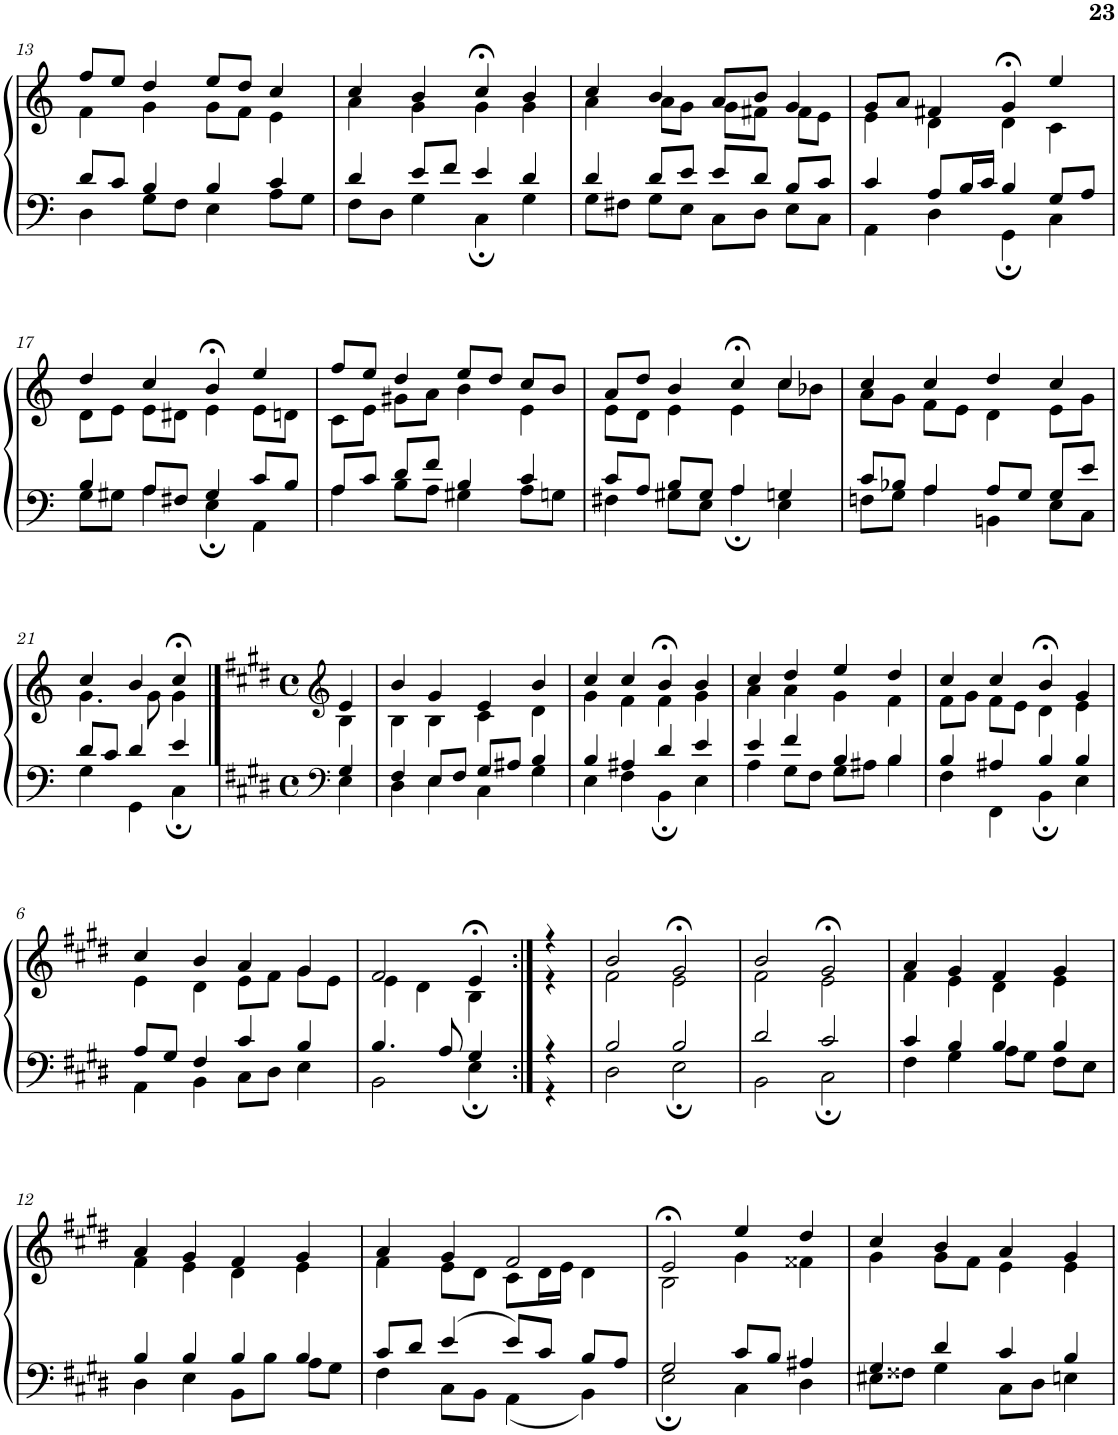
**kern	**kern
*part1	*part1
*staff2	*staff1
*I"Piano	*
*I'Pno	*
!!LO:PB:g=z
*clefF4	*clefG2
*k[]	*k[]
*M4/4	*M4/4
*met(c)	*met(c)
=13	=13
*^	*^
8d/L	4D\	8ff/L	4f\
8c/J	.	8ee/J	.
4B/	8G\L	4dd/	4g\
.	8F\J	.	.
4B/	4E\	8ee/L	8g\L
.	.	8dd/J	8f\J
4c/	8A\L	4cc/	4e\
.	8G\J	.	.
=14	=14	=14	=14
4d/	8F\L	4cc/	4a\
.	8D\J	.	.
8e/L	4G\	4b/	4g\
8f/J	.	.	.
4e/	4C;\	4cc;</	4g\
4d/	4G\	4b/	4g\
=15	=15	=15	=15
4d/	8G\L	4cc/	4a\
.	8F#X\J	.	.
8d/L	8G\L	4b/	8a\L
8e/J	8E\J	.	8g\J
8e/L	8C\L	8a/L	8g\L
8d/J	8D\J	8b/J	8f#X\J
8B/L	8E\L	4g/	8f#\L
8c/J	8C\J	.	8e\J
=16	=16	=16	=16
4c/	4AA\	8g/L	4e\
.	.	8a/J	.
8A/L	4D\	4f#X/	4d\
16B/L	.	.	.
16c/JJ	.	.	.
4B/	4GG;\	4g;</	4d\
8G/L	4C\	4ee/	4c\
8A/J	.	.	.
!!LO:LB:g=z	!!
=17	=17	=17	=17
4B/	8G\L	4dd/	8d\L
.	8G#X\J	.	8e\J
8A/L	4A\	4cc/	8e\L
8F#X/J	.	.	8d#X\J
4G#/	4E;\	4b;</	4e\
8c/L	4AA\	4ee/	8e\L
8B/J	.	.	8dn\J
=18	=18	=18	=18
8A/L	4A\	8ff/L	8c\L
8c/J	.	8ee/J	8e\J
8d/L	8B\L	4dd/	8g#X\L
8f/J	8A\J	.	8a\J
4B/	4G#X\	8ee/L	4b\
.	.	8dd/J	.
4c/	8A\L	8cc/L	4e\
.	8Gn\J	8b/J	.
=19	=19	=19	=19
8c/L	4F#X\	8a/L	8e\L
8A/J	.	8dd/J	8d\J
8B/L	8G#X\L	4b/	4e\
8G#/J	8E\J	.	.
4A/	4A;\	4cc;</	4e\
4Gn/	4E\	4cc/	8cc\L
.	.	.	8b-X\J
=20	=20	=20	=20
8c/L	8Fn\L	4cc/	8a\L
8B-X/J	8G\J	.	8g\J
4A/	4A\	4cc/	8f\L
.	.	.	8e\J
8A/L	4BBn\	4dd/	4d\
8G/J	.	.	.
8G/L	8E\L	4cc/	8e\L
8e/J	8C\J	.	8g\J
!!LO:LB:g=z	!!
=21	=21	=21	=21
8d/L	4G\	4cc/	4.g\
8c/J	.	.	.
4d/	4GG\	4b/	.
.	.	.	8g\
4e/	4C;\	4cc;</	4g\
==1	==1	==1	==1
*clefF4	*	*clefG2	*
*k[f#c#g#d#]	*	*k[f#c#g#d#]	*
*M4/4	*	*M4/4	*
*met(c)	*	*met(c)	*
4G#/	4E\	4e/	4B\
=2	=2	=2	=2
4F#/	4D#\	4b/	4B\
8E/L	4E\	4g#/	4B\
8F#/J	.	.	.
8G#/L	4C#\	4e/	4c#\
8A#X/J	.	.	.
4B/	4G#\	4b/	4d#\
=3	=3	=3	=3
4B/	4E\	4cc#/	4g#\
4A#X/	4F#\	4cc#/	4f#\
4d#/	4BB;\	4b;</	4f#\
4e/	4E\	4b/	4g#\
=4	=4	=4	=4
4e/	4A\	4cc#/	4a\
4f#/	8G#\L	4dd#/	4a\
.	8F#\J	.	.
4B/	8G#\L	4ee/	4g#\
.	8A#X\J	.	.
4B/	4B\	4dd#/	4f#\
=5	=5	=5	=5
4B/	4F#\	4cc#/	8f#\L
.	.	.	8g#\J
4A#X/	4FF#\	4cc#/	8f#\L
.	.	.	8e\J
4B/	4BB;\	4b;</	4d#\
4B/	4E\	4g#/	4e\
!!LO:LB:g=z	!!
=6	=6	=6	=6
8A/L	4AA\	4cc#/	4e\
8G#/J	.	.	.
4F#/	4BB\	4b/	4d#\
4c#/	8C#\L	4a/	8e\L
.	8D#\J	.	8f#\J
4B/	4E\	4g#/	8g#\L
.	.	.	8e\J
=7	=7	=7	=7
4.B/	2BB\	2f#/	4e\
.	.	.	4d#\
8A/	.	.	.
4G#/	4E;\	4e;</	4B\
=8:|!	=8:|!	=8:|!	=8:|!
4r	4r	4r	4r
=9	=9	=9	=9
2B/	2D#\	2b/	2f#\
2B/	2E;\	2g#;</	2e\
=10	=10	=10	=10
2d#/	2BB\	2b/	2f#\
2c#/	2C#;\	2g#;</	2e\
=11	=11	=11	=11
4c#/	4F#\	4a/	4f#\
4B/	4G#\	4g#/	4e\
4B/	8A\L	4f#/	4d#\
.	8G#\J	.	.
4B/	8F#\L	4g#/	4e\
.	8E\J	.	.
!!LO:LB:g=z	!!
=12	=12	=12	=12
4B/	4D#\	4a/	4f#\
4B/	4E\	4g#/	4e\
4B/	8BB\L	4f#/	4d#\
.	8B\J	.	.
4B/	8A\L	4g#/	4e\
.	8G#\J	.	.
=13	=13	=13	=13
8c#/L	4F#\	4a/	4f#\
8d#/J	.	.	.
4e/	8C#\L	4g#/	8e\L
.	8BB\J	.	8d#\J
8e/L	4AA\	2f#/	8c#\L
8c#/J	.	.	16d#\L
.	.	.	16e\JJ
8B/L	4BB\	.	4d#\
8A/J	.	.	.
=14	=14	=14	=14
2G#/	2E;\	2e;</	2B\
8c#/L	4C#\	4ee/	4g#\
8B/J	.	.	.
4A#X/	4D#\	4dd#/	4f##X\
=15	=15	=15	=15
4G#/	8E#X\L	4cc#/	4g#\
.	8F##X\J	.	.
4d#/	4G#\	4b/	8g#\L
.	.	.	8f#\J
4c#/	8C#\L	4a/	4e\
.	8D#\J	.	.
4B/	4En\	4g#/	4e\
*v	*v	*	*
*	*v	*v
=	=
*-	*-
